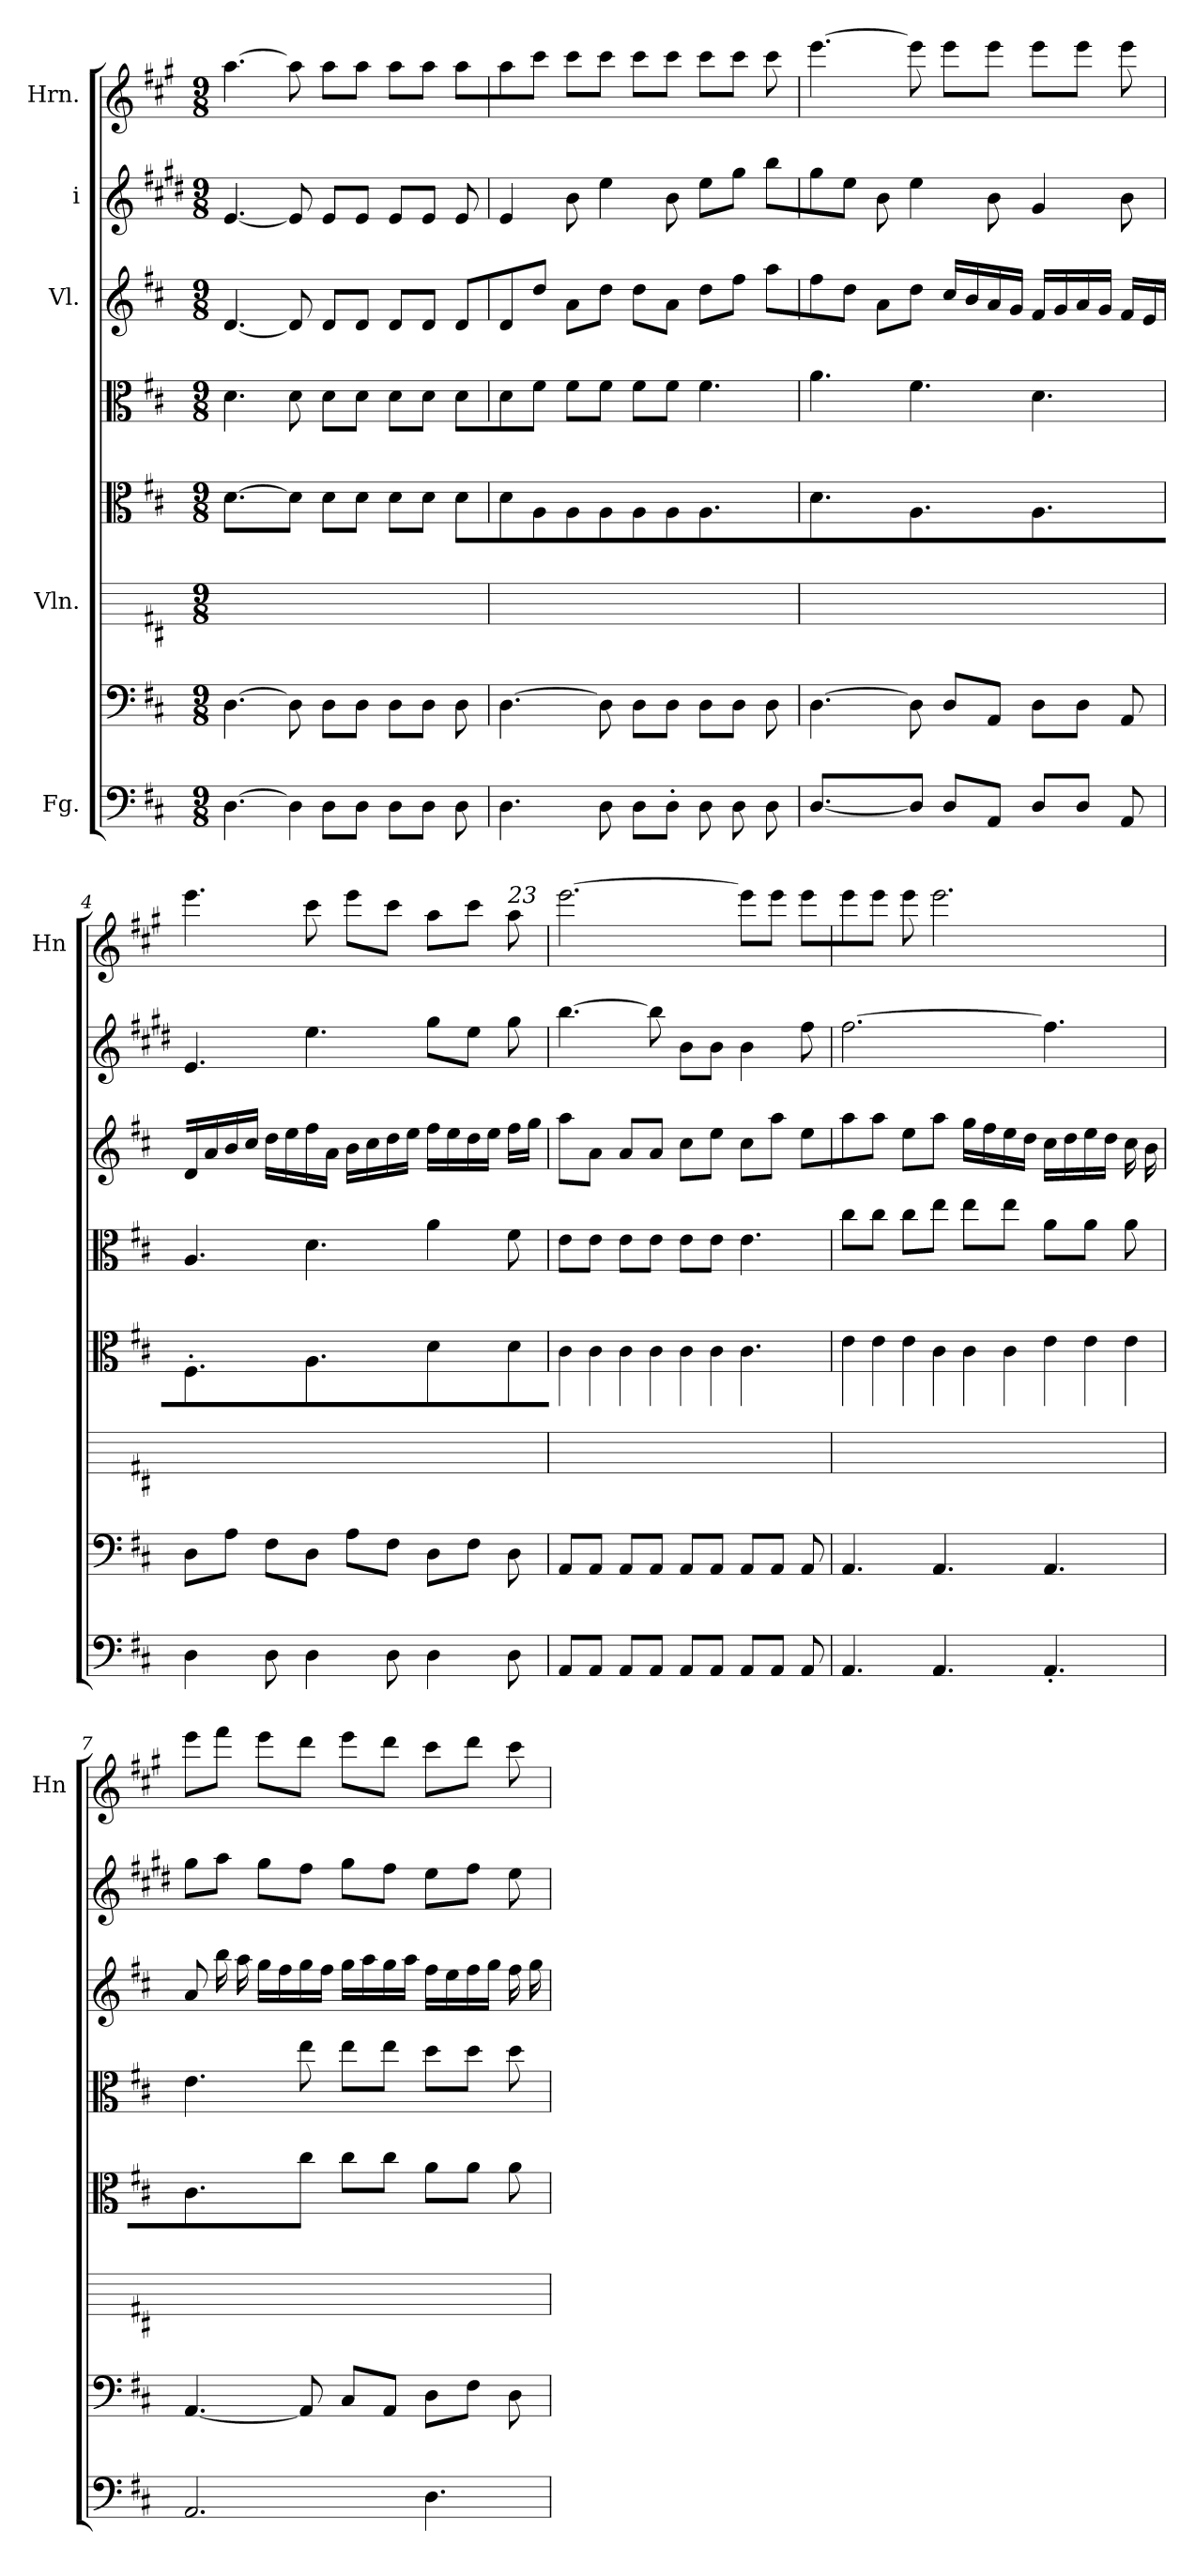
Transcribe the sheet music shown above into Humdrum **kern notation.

**kern	**kern	**kern	**kern	**kern	**kern	**kern	**kern
*part5	*part5	*part4	*part4	*part4	*part3	*part2	*part1
*staff8	*staff7	*staff6	*staff5	*staff4	*staff3	*staff2	*staff1
*I"Fg.	*	*I"Vln.	*	*	*I"Vl.	*I"i	*I"Hrn.
*	*	*	*	*	*	*	*I'Hn
*clefF4	*clefF4	*	*clefC3	*clefC3	*clefG2	*clefG2	*clefG2
*	*	*	*	*	*	*ITrd1c2	*ITrd4c7
*k[f#c#]	*k[f#c#]	*k[f#c#]	*k[f#c#]	*k[f#c#]	*k[f#c#]	*k[f#c#]	*k[f#c#]
*D:	*D:	*D:	*D:	*D:	*D:	*D:	*D:
*M9/8	*M9/8	*M9/8	*M9/8	*M9/8	*M9/8	*M9/8	*M9/8
=1	=1	=1	=1	=1	=1	=1	=1
*^	*	*	*	*	*	*	*
[4.D\	2ryy	[4.D	1ryy	[4.d	4.d	[4.d	[4.d	[4.dd
4D\]	.	8D]	.	8dJ]	8d	8d]	8d]	8dd]
.	8D\L	8DL	.	8dL	8dL	8dL	8dL	8ddL
8ryy	8D\J	8DJ	.	8dJ	8dJ	8dJ	8dJ	8ddJ
8D\L	4ryy	8DL	.	8dL	8dL	8dL	8dL	8ddL
8D\J	.	8DJ	.	8dJ	8dJ	8dJ	8dJ	8ddJ
8D\	8ryy	8D	8ryy	8dL	8dL	8dL	8d	8ddL
=2	=2	=2	=2	=2	=2	=2	=2	=2
4.D\	2ryy	[4.D	1ryy	8dL	8d	8d	4d	8dd
.	.	.	.	8AJ	8f#J	8ddJ	.	8ff#J
.	.	.	.	8AL	8f#L	8aL	8a	8ff#L
8D\	.	8D]	.	8AJ	8f#J	8ddJ	4dd	8ff#J
8D\L	2ryy	8DL	.	8AL	8f#L	8ddL	.	8ff#L
8D'\J	.	8DJ	.	8AJ	8f#J	8aJ	8a	8ff#J
8D\	.	8DL	.	4.A	4.f#	8ddL	8ddL	8ff#L
8D\	.	8DJ	.	.	.	8ff#J	8ff#J	8ff#J
8D\	8ryy	8D	8ryy	.	.	8aaL	8aaL	8ff#
=3	=3	=3	=3	=3	=3	=3	=3	=3
[4.D\	2ryy	[4.D	1ryy	4.d	4.a	8ff#	8ff#	[4.aa
.	.	.	.	.	.	8ddJ	8ddJ	.
.	.	.	.	.	.	8aL	8a	.
8D/J]	.	8D]	.	4.A	4.f#	8ddJ	4dd	8aa]
8D/L	2ryy	8DL	.	.	.	16cc#LL	.	8aaL
.	.	.	.	.	.	16b	.	.
8AA/J	.	8AAJ	.	.	.	16a	8a	8aaJ
.	.	.	.	.	.	16gJJ	.	.
8D/L	.	8DL	.	4.A	4.d	16f#LL	4f#	8aaL
.	.	.	.	.	.	16g	.	.
8D/J	.	8DJ	.	.	.	16a	.	8aaJ
.	.	.	.	.	.	16gJJ	.	.
8AA/	8ryy	8AAL	8ryy	.	.	16f#LL	8a	8aa
.	.	.	.	.	.	16e	.	.
=4	=4	=4	=4	=4	=4	=4	=4	=4
4D\	2ryy	8DL	1ryy	4.F#'	4.A	16d	4.d	4.aa
.	.	.	.	.	.	16a	.	.
.	.	8AJ	.	.	.	16b	.	.
.	.	.	.	.	.	16cc#JJ	.	.
8D\	.	8F#L	.	.	.	16ddLL	.	.
.	.	.	.	.	.	16ee	.	.
4D\	.	8DJ	.	4.A	4.d	16ff#	4.dd	8ff#
.	.	.	.	.	.	16aJJ	.	.
.	2ryy	8AL	.	.	.	16bLL	.	8aaL
.	.	.	.	.	.	16cc#	.	.
8D\	.	8F#J	.	.	.	16dd	.	8ff#J
.	.	.	.	.	.	16eeJJ	.	.
4D\	.	8DL	.	4d	4a	16ff#LL	8ff#L	8ddL
.	.	.	.	.	.	16ee	.	.
.	.	8F#J	.	.	.	16dd	8ddJ	8ff#J
.	.	.	.	.	.	16eeJJ	.	.
!	!	!	!	!	!	!	!	!LO:TX:a:i:t=23
8D\	8ryy	8D	8ryy	8d	8f#	16ff#LL	8ff#	8dd
.	.	.	.	.	.	16ggJJ	.	.
*v	*v	*	*	*	*	*	*	*
!!LO:LB:g=z
=5	=5	=5	=5	=5	=5	=5	=5
8AAL	8AAL	1ryy	8c#L	8eL	8aaL	[4.aa	[2.aa
8AAJ	8AAJ	.	8c#J	8eJ	8aJ	.	.
8AAL	8AAL	.	8c#L	8eL	8aL	.	.
8AAJ	8AAJ	.	8c#J	8eJ	8aJ	8aa]	.
8AAL	8AAL	.	8c#L	8eL	8cc#L	8aL	.
8AAJ	8AAJ	.	8c#J	8eJ	8eeJ	8aJ	.
8AAL	8AAL	.	4.c#	4.e	8cc#L	4a	8aaL]
8AAJ	8AAJ	.	.	.	8aaJ	.	8aaJ
8AA	8AA	8ryy	.	.	8eeL	8ee	8aaL
=6	=6	=6	=6	=6	=6	=6	=6
4.AA	4.AA	1ryy	8eL	8cc#L	8aa	[2.ee	8aa
.	.	.	8eJ	8cc#J	8aaJ	.	8aaJ
.	.	.	8eL	8cc#L	8eeL	.	8aa
4.AA	4.AA	.	8c#J	8eeJ	8aaJ	.	2.aa
.	.	.	8c#L	8eeL	16ggLL	.	.
.	.	.	.	.	16ff#	.	.
.	.	.	8c#J	8eeJ	16ee	.	.
.	.	.	.	.	16ddJJ	.	.
4.AA'	4.AA	.	8eL	8aL	16cc#LL	4.ee]	.
.	.	.	.	.	16dd	.	.
.	.	.	8eJ	8aJ	16ee	.	.
.	.	.	.	.	16ddJJ	.	.
.	.	8ryy	8e	8a	16cc#LL	.	.
.	.	.	.	.	16b	.	.
=7	=7	=7	=7	=7	=7	=7	=7
2.AA	[4.AA	1ryy	4.c#	4.e	8a	8ff#L	8aaL
.	.	.	.	.	16bbL	8ggJ	8bbJ
.	.	.	.	.	16aaJJ	.	.
.	.	.	.	.	16ggLL	8ff#L	8aaL
.	.	.	.	.	16ff#	.	.
.	8AA]	.	8cc#J	8ee	16gg	8eeJ	8ggJ
.	.	.	.	.	16ff#JJ	.	.
.	8C#L	.	8cc#L	8eeL	16ggLL	8ff#L	8aaL
.	.	.	.	.	16aa	.	.
.	8AAJ	.	8cc#J	8eeJ	16gg	8eeJ	8ggJ
.	.	.	.	.	16aaJJ	.	.
4.D	8DL	.	8aL	8ddL	16ff#LL	8ddL	8ff#L
.	.	.	.	.	16ee	.	.
.	8F#J	.	8aJ	8ddJ	16ff#	8eeJ	8ggJ
.	.	.	.	.	16ggJJ	.	.
.	8DL	8ryy	8aL	8ddL	16ff#LL	8ddL	8ff#L
.	.	.	.	.	16gg	.	.
=	=	=	=	=	=	=	=
*-	*-	*-	*-	*-	*-	*-	*-
